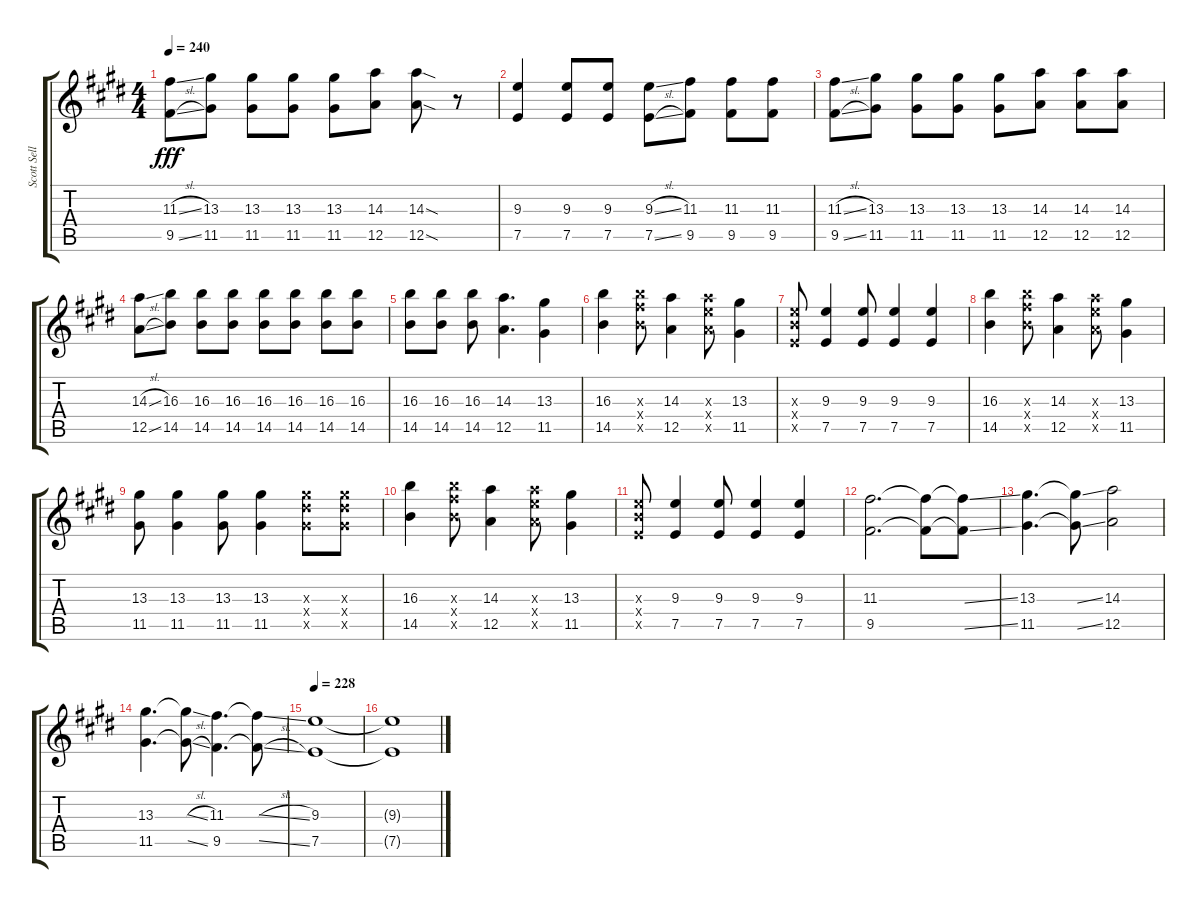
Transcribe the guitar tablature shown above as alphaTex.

\track ("Scott Sellers" "Scott Sell") {instrument overdrivenguitar}
\staff {score tabs}
\tuning (E4 B3 G3 D3 A2 E2) {hide}
\ts (4 4)
\tempo 240
\clef g2
\ks c#minor
(11.3{sl} 9.5{sl}).8{dy fff} (13.3 11.5).8 (13.3 11.5).8 (13.3 11.5).8 (13.3 11.5).8 (14.3 12.5).8 (14.3{sod} 12.5{sod}).8 r.8 |
\ks e
(9.3 7.5).4 (9.3 7.5).8 (9.3 7.5).8 (9.3{sl} 7.5{sl}).8 (11.3 9.5).8 (11.3 9.5).8 (11.3 9.5).8 |
\ks c#minor
(11.3{sl} 9.5{sl}).8 (13.3 11.5).8 (13.3 11.5).8 (13.3 11.5).8 (13.3 11.5).8 (14.3 12.5).8 (14.3 12.5).8 (14.3 12.5).8 |
(14.3{sl} 12.5{sl}).8 (16.3 14.5).8 (16.3 14.5).8 (16.3 14.5).8 (16.3 14.5).8 (16.3 14.5).8 (16.3 14.5).8 (16.3 14.5).8 |
(16.3 14.5).8 (16.3 14.5).8 (16.3 14.5).8 (14.3 12.5).4{d} (13.3 11.5).4 |
\ks e
(16.3 14.5).4 (16.3{x} 16.4{x} 14.5{x}).8 (14.3 12.5).4 (14.3{x} 14.4{x} 12.5{x}).8 (13.3 11.5).4 |
\ks c#minor
(9.3{x} 9.4{x} 7.5{x}).8 (9.3 7.5).4 (9.3 7.5).8 (9.3 7.5).4 (9.3 7.5).4 |
(16.3 14.5).4 (16.3{x} 16.4{x} 14.5{x}).8 (14.3 12.5).4 (14.3{x} 14.4{x} 12.5{x}).8 (13.3 11.5).4 |
(13.3 11.5).8 (13.3 11.5).4 (13.3 11.5).8 (13.3 11.5).4 (13.3{x} 13.4{x} 11.5{x}).8 (13.3{x} 13.4{x} 11.5{x}).8 |
\ks e
(16.3 14.5).4 (16.3{x} 16.4{x} 14.5{x}).8 (14.3 12.5).4 (14.3{x} 14.4{x} 12.5{x}).8 (13.3 11.5).4 |
\ks c#minor
(9.3{x} 9.4{x} 7.5{x}).8 (9.3 7.5).4 (9.3 7.5).8 (9.3 7.5).4 (9.3 7.5).4 |
(11.3 9.5).2{d} (11.3{t} 9.5{t}).8 (11.3{ss t} 9.5{ss t}).8 |
(13.3 11.5).4{d} (13.3{ss t} 11.5{ss t}).8 (14.3 12.5).2 |
\ks e
(13.3 11.5).4{d} (13.3{sl t} 11.5{sl t}).8 (11.3 9.5).4{d} (11.3{sl t} 9.5{sl t}).8 |
\tempo 228
\ks c#minor
(9.3 7.5).1 |
(9.3{t} 7.5{t}).1
